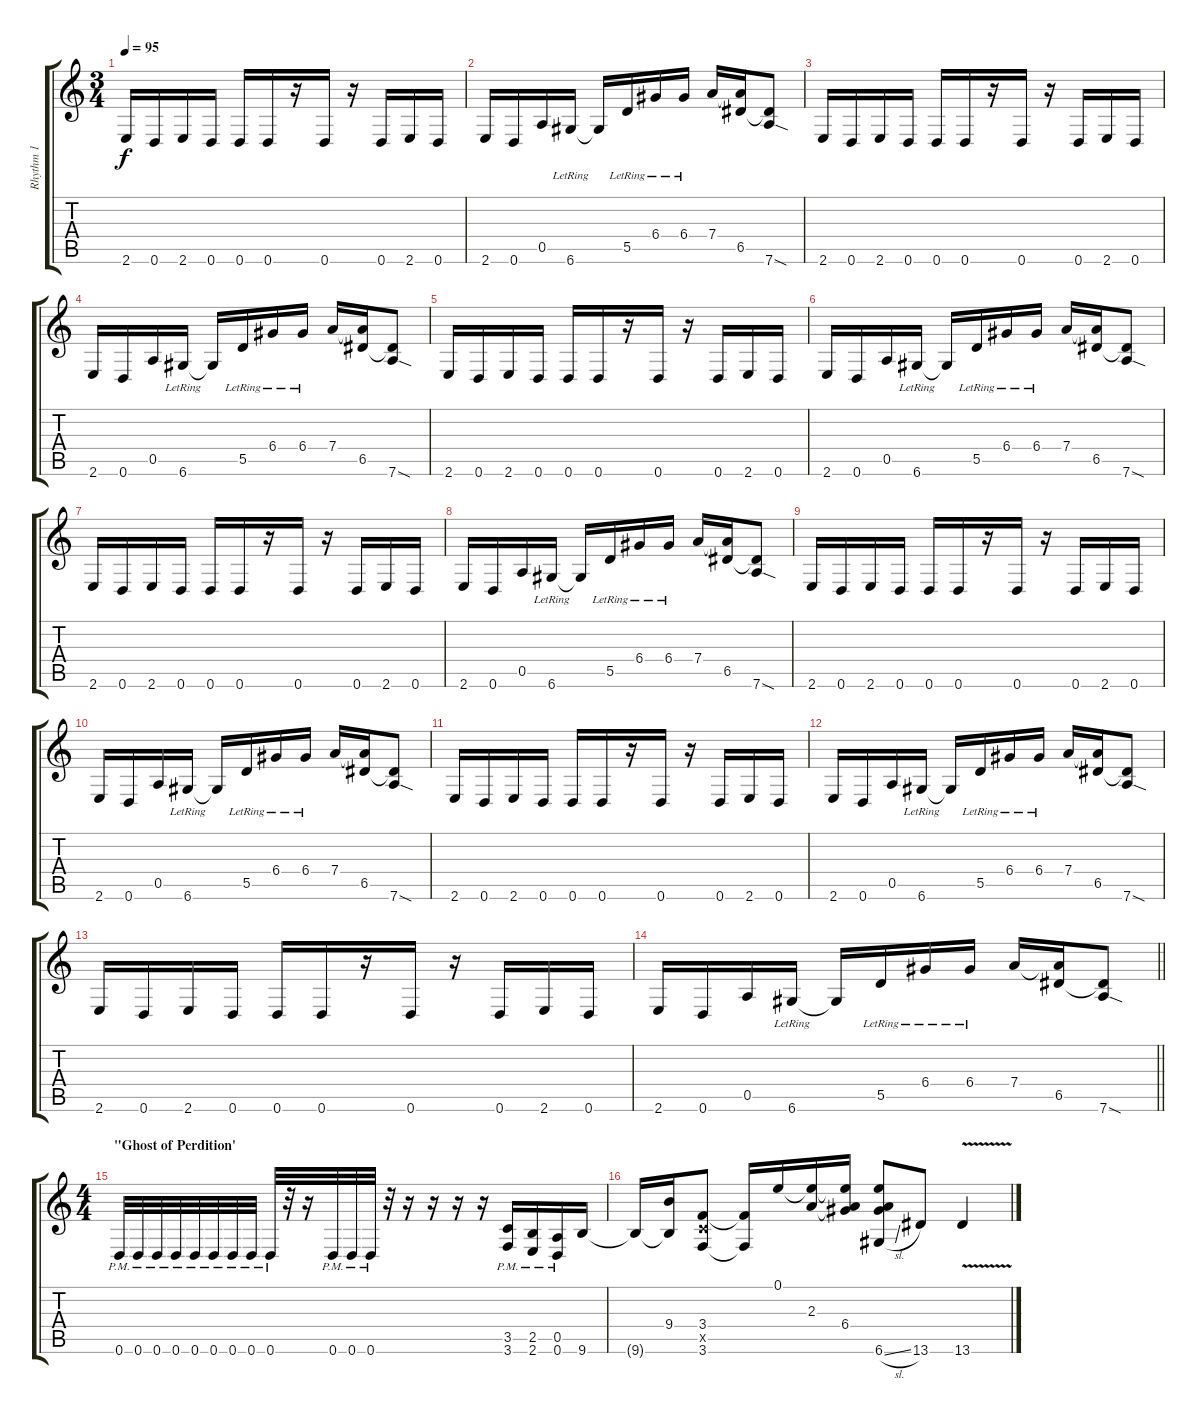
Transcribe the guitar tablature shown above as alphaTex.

\track ("Rhythm 1" "Rhythm 1") {instrument distortionguitar}
\staff {score tabs}
\tuning (E4 B3 G3 D3 A2 D2) {hide}
\ts (3 4)
\tempo 95
\clef g2
\ks c
2.6.16{dy f} 0.6.16 2.6.16 0.6.16 0.6.16 0.6.16 r.16 0.6.16 r.16 0.6.16 2.6.16 0.6.16 |
2.6.16 0.6.16 0.5.16 6.6{lr}.16 6.6{t}.16 5.5{lr}.16 6.4{lr}.16 6.4{lr}.16 7.4.16 (7.4{t} 6.5).16 (6.5{t} 7.6{sod}).8 |
2.6.16 0.6.16 2.6.16 0.6.16 0.6.16 0.6.16 r.16 0.6.16 r.16 0.6.16 2.6.16 0.6.16 |
2.6.16 0.6.16 0.5.16 6.6{lr}.16 6.6{t}.16 5.5{lr}.16 6.4{lr}.16 6.4{lr}.16 7.4.16 (7.4{t} 6.5).16 (6.5{t} 7.6{sod}).8 |
2.6.16 0.6.16 2.6.16 0.6.16 0.6.16 0.6.16 r.16 0.6.16 r.16 0.6.16 2.6.16 0.6.16 |
2.6.16 0.6.16 0.5.16 6.6{lr}.16 6.6{t}.16 5.5{lr}.16 6.4{lr}.16 6.4{lr}.16 7.4.16 (7.4{t} 6.5).16 (6.5{t} 7.6{sod}).8 |
2.6.16 0.6.16 2.6.16 0.6.16 0.6.16 0.6.16 r.16 0.6.16 r.16 0.6.16 2.6.16 0.6.16 |
2.6.16 0.6.16 0.5.16 6.6{lr}.16 6.6{t}.16 5.5{lr}.16 6.4{lr}.16 6.4{lr}.16 7.4.16 (7.4{t} 6.5).16 (6.5{t} 7.6{sod}).8 |
2.6.16 0.6.16 2.6.16 0.6.16 0.6.16 0.6.16 r.16 0.6.16 r.16 0.6.16 2.6.16 0.6.16 |
2.6.16 0.6.16 0.5.16 6.6{lr}.16 6.6{t}.16 5.5{lr}.16 6.4{lr}.16 6.4{lr}.16 7.4.16 (7.4{t} 6.5).16 (6.5{t} 7.6{sod}).8 |
2.6.16 0.6.16 2.6.16 0.6.16 0.6.16 0.6.16 r.16 0.6.16 r.16 0.6.16 2.6.16 0.6.16 |
2.6.16 0.6.16 0.5.16 6.6{lr}.16 6.6{t}.16 5.5{lr}.16 6.4{lr}.16 6.4{lr}.16 7.4.16 (7.4{t} 6.5).16 (6.5{t} 7.6{sod}).8 |
2.6.16 0.6.16 2.6.16 0.6.16 0.6.16 0.6.16 r.16 0.6.16 r.16 0.6.16 2.6.16 0.6.16 |
\barLineRight lightlight
2.6.16 0.6.16 0.5.16 6.6{lr}.16 6.6{t}.16 5.5{lr}.16 6.4{lr}.16 6.4{lr}.16 7.4.16 (7.4{t} 6.5).16 (6.5{t} 7.6{sod}).8 |
\ts (4 4)
\section ("" "\"Ghost of Perdition'")
0.6{pm}.32 0.6{pm}.32 0.6{pm}.32 0.6{pm}.32 0.6{pm}.32 0.6{pm}.32 0.6{pm}.32 0.6{pm}.32 0.6{pm}.32 r.32 r.16 0.6{pm}.32 0.6{pm}.32 0.6{pm}.32 r.32 r.16 r.16 r.16 r.16 (3.5 3.6{pm}).16 (2.5 2.6{pm}).16 (0.5 0.6{pm}).16 9.6.16 |
9.6{t}.16 (9.4 9.6{t}).16 (3.4 3.5{x} 3.6).8 (3.4{t} 3.6{t}).16 0.1.16 (0.1{t} 2.3).16 (0.1{t} 2.3{t} 6.4).16 (0.1{t} 2.3{t} 6.4{t} 6.6{sl}).8 13.6.8 13.6{v}.4
